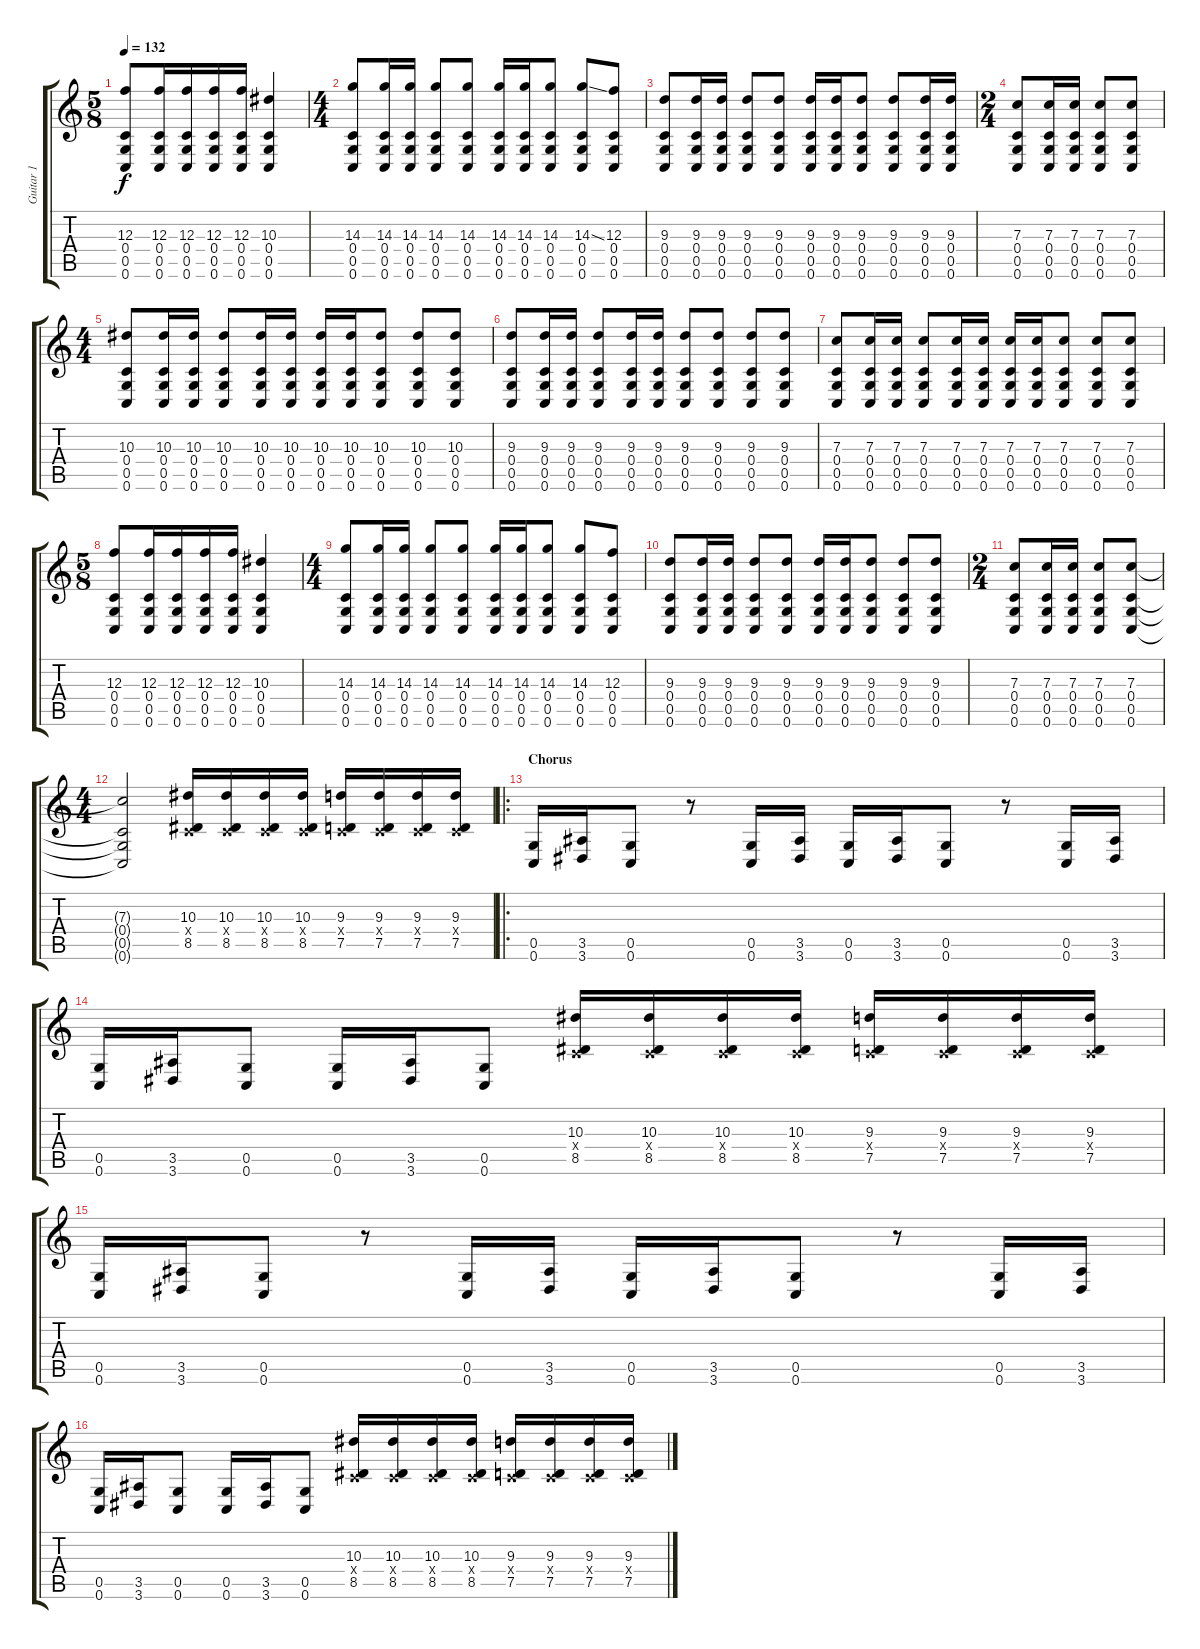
\track ("Guitar 1" "Guitar 1") {instrument distortionguitar}
\staff {score tabs}
\tuning (D4 A3 F3 C3 G2 C2) {hide}
\ts (5 8)
\tempo 132
\clef g2
\ks c
(12.3 0.4 0.5 0.6).8{dy f} (12.3 0.4 0.5 0.6).16 (12.3 0.4 0.5 0.6).16 (12.3 0.4 0.5 0.6).16 (12.3 0.4 0.5 0.6).16 (10.3 0.4 0.5 0.6).4 |
\ts (4 4)
(14.3 0.4 0.5 0.6).8 (14.3 0.4 0.5 0.6).16 (14.3 0.4 0.5 0.6).16 (14.3 0.4 0.5 0.6).8 (14.3 0.4 0.5 0.6).8 (14.3 0.4 0.5 0.6).16 (14.3 0.4 0.5 0.6).16 (14.3 0.4 0.5 0.6).8 (14.3{ss} 0.4 0.5 0.6).8 (12.3 0.4 0.5 0.6).8 |
(9.3 0.4 0.5 0.6).8 (9.3 0.4 0.5 0.6).16 (9.3 0.4 0.5 0.6).16 (9.3 0.4 0.5 0.6).8 (9.3 0.4 0.5 0.6).8 (9.3 0.4 0.5 0.6).16 (9.3 0.4 0.5 0.6).16 (9.3 0.4 0.5 0.6).8 (9.3 0.4 0.5 0.6).8 (9.3 0.4 0.5 0.6).16 (9.3 0.4 0.5 0.6).16 |
\ts (2 4)
(7.3 0.4 0.5 0.6).8 (7.3 0.4 0.5 0.6).16 (7.3 0.4 0.5 0.6).16 (7.3 0.4 0.5 0.6).8 (7.3 0.4 0.5 0.6).8 |
\ts (4 4)
(10.3 0.4 0.5 0.6).8 (10.3 0.4 0.5 0.6).16 (10.3 0.4 0.5 0.6).16 (10.3 0.4 0.5 0.6).8 (10.3 0.4 0.5 0.6).16 (10.3 0.4 0.5 0.6).16 (10.3 0.4 0.5 0.6).16 (10.3 0.4 0.5 0.6).16 (10.3 0.4 0.5 0.6).8 (10.3 0.4 0.5 0.6).8 (10.3 0.4 0.5 0.6).8 |
(9.3 0.4 0.5 0.6).8 (9.3 0.4 0.5 0.6).16 (9.3 0.4 0.5 0.6).16 (9.3 0.4 0.5 0.6).8 (9.3 0.4 0.5 0.6).16 (9.3 0.4 0.5 0.6).16 (9.3 0.4 0.5 0.6).8 (9.3 0.4 0.5 0.6).8 (9.3 0.4 0.5 0.6).8 (9.3 0.4 0.5 0.6).8 |
(7.3 0.4 0.5 0.6).8 (7.3 0.4 0.5 0.6).16 (7.3 0.4 0.5 0.6).16 (7.3 0.4 0.5 0.6).8 (7.3 0.4 0.5 0.6).16 (7.3 0.4 0.5 0.6).16 (7.3 0.4 0.5 0.6).16 (7.3 0.4 0.5 0.6).16 (7.3 0.4 0.5 0.6).8 (7.3 0.4 0.5 0.6).8 (7.3 0.4 0.5 0.6).8 |
\ts (5 8)
(12.3 0.4 0.5 0.6).8 (12.3 0.4 0.5 0.6).16 (12.3 0.4 0.5 0.6).16 (12.3 0.4 0.5 0.6).16 (12.3 0.4 0.5 0.6).16 (10.3 0.4 0.5 0.6).4 |
\ts (4 4)
(14.3 0.4 0.5 0.6).8 (14.3 0.4 0.5 0.6).16 (14.3 0.4 0.5 0.6).16 (14.3 0.4 0.5 0.6).8 (14.3 0.4 0.5 0.6).8 (14.3 0.4 0.5 0.6).16 (14.3 0.4 0.5 0.6).16 (14.3 0.4 0.5 0.6).8 (14.3 0.4 0.5 0.6).8 (12.3 0.4 0.5 0.6).8 |
(9.3 0.4 0.5 0.6).8 (9.3 0.4 0.5 0.6).16 (9.3 0.4 0.5 0.6).16 (9.3 0.4 0.5 0.6).8 (9.3 0.4 0.5 0.6).8 (9.3 0.4 0.5 0.6).16 (9.3 0.4 0.5 0.6).16 (9.3 0.4 0.5 0.6).8 (9.3 0.4 0.5 0.6).8 (9.3 0.4 0.5 0.6).8 |
\ts (2 4)
(7.3 0.4 0.5 0.6).8 (7.3 0.4 0.5 0.6).16 (7.3 0.4 0.5 0.6).16 (7.3 0.4 0.5 0.6).8 (7.3 0.4 0.5 0.6).8 |
\ts (4 4)
(7.3{t} 0.4{t} 0.5{t} 0.6{t}).2 (10.3 0.4{x} 8.5).16 (10.3 0.4{x} 8.5).16 (10.3 0.4{x} 8.5).16 (10.3 0.4{x} 8.5).16 (9.3 0.4{x} 7.5).16 (9.3 0.4{x} 7.5).16 (9.3 0.4{x} 7.5).16 (9.3 0.4{x} 7.5).16 |
\ro
\section ("" "Chorus")
(0.5 0.6).16 (3.5 3.6).16 (0.5 0.6).8 r.8 (0.5 0.6).16 (3.5 3.6).16 (0.5 0.6).16 (3.5 3.6).16 (0.5 0.6).8 r.8 (0.5 0.6).16 (3.5 3.6).16 |
(0.5 0.6).16 (3.5 3.6).16 (0.5 0.6).8 (0.5 0.6).16 (3.5 3.6).16 (0.5 0.6).8 (10.3 0.4{x} 8.5).16 (10.3 0.4{x} 8.5).16 (10.3 0.4{x} 8.5).16 (10.3 0.4{x} 8.5).16 (9.3 0.4{x} 7.5).16 (9.3 0.4{x} 7.5).16 (9.3 0.4{x} 7.5).16 (9.3 0.4{x} 7.5).16 |
(0.5 0.6).16 (3.5 3.6).16 (0.5 0.6).8 r.8 (0.5 0.6).16 (3.5 3.6).16 (0.5 0.6).16 (3.5 3.6).16 (0.5 0.6).8 r.8 (0.5 0.6).16 (3.5 3.6).16 |
(0.5 0.6).16 (3.5 3.6).16 (0.5 0.6).8 (0.5 0.6).16 (3.5 3.6).16 (0.5 0.6).8 (10.3 0.4{x} 8.5).16 (10.3 0.4{x} 8.5).16 (10.3 0.4{x} 8.5).16 (10.3 0.4{x} 8.5).16 (9.3 0.4{x} 7.5).16 (9.3 0.4{x} 7.5).16 (9.3 0.4{x} 7.5).16 (9.3 0.4{x} 7.5).16
